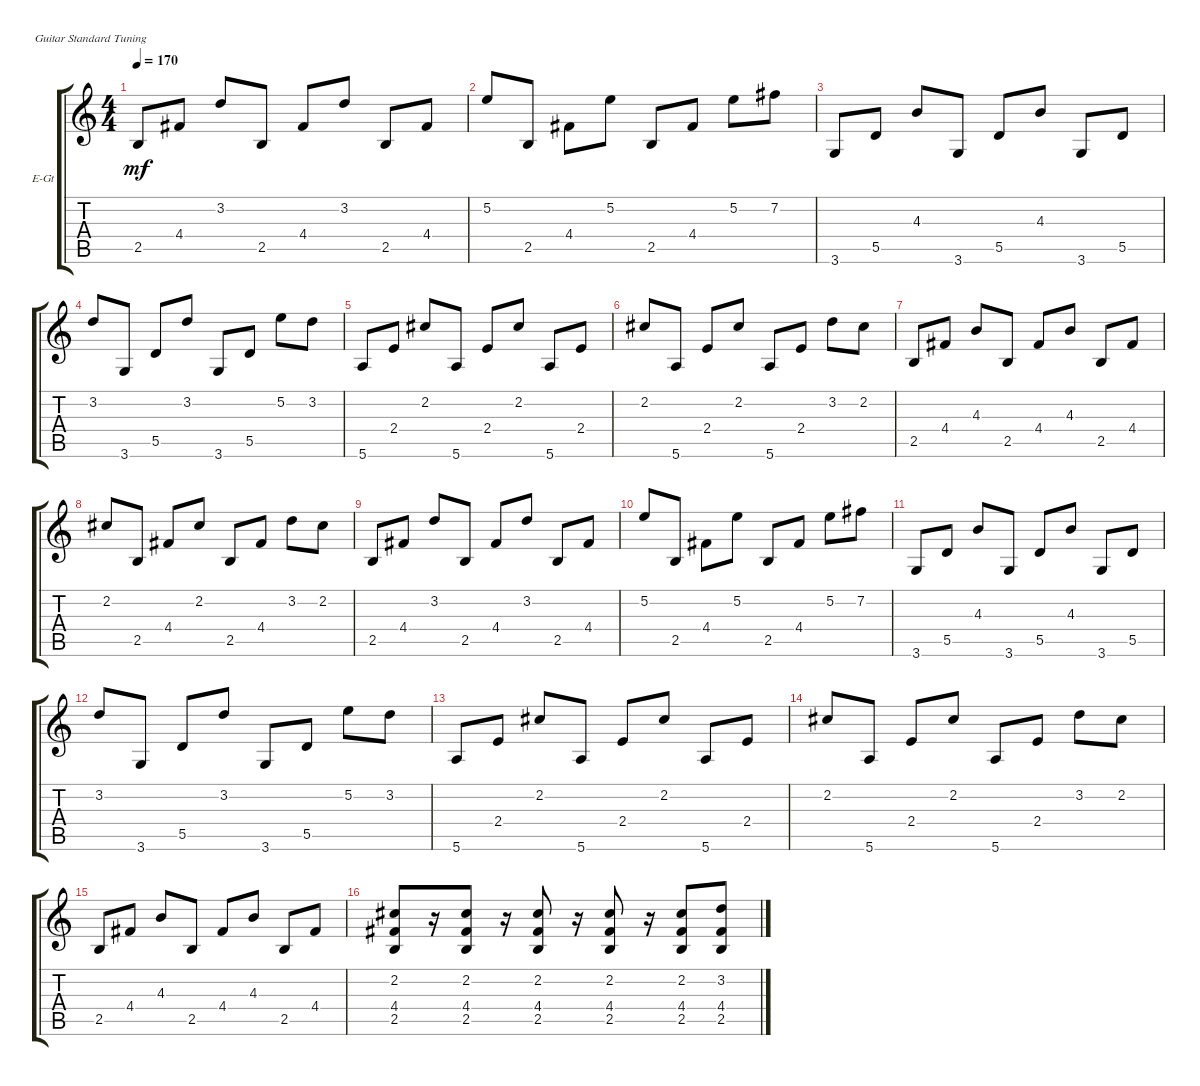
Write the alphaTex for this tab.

\defaultSystemsLayout 4
\bracketExtendMode groupsimilarinstruments
\firstSystemTrackNameOrientation horizontal
\otherSystemsTrackNameOrientation horizontal
\track ("Electric Guitar" "E-Gt") {instrument distortionguitar}
\staff {score tabs}
\tuning (E4 B3 G3 D3 A2 E2)
\ts (4 4)
\tempo 170
\clef g2
\ks c
2.5.8{dy mf instrument distortionguitar} 4.4.8 3.2.8 2.5.8 4.4.8 3.2.8 2.5.8 4.4.8 |
5.2.8 2.5.8 4.4.8 5.2.8 2.5.8 4.4.8 5.2.8 7.2.8 |
3.6.8 5.5.8 4.3.8 3.6.8 5.5.8 4.3.8 3.6.8 5.5.8 |
3.2.8 3.6.8 5.5.8 3.2.8 3.6.8 5.5.8 5.2.8 3.2.8 |
5.6.8 2.4.8 2.2.8 5.6.8 2.4.8 2.2.8 5.6.8 2.4.8 |
2.2.8 5.6.8 2.4.8 2.2.8 5.6.8 2.4.8 3.2.8 2.2.8 |
2.5.8 4.4.8 4.3.8 2.5.8 4.4.8 4.3.8 2.5.8 4.4.8 |
2.2.8 2.5.8 4.4.8 2.2.8 2.5.8 4.4.8 3.2.8 2.2.8 |
2.5.8 4.4.8 3.2.8 2.5.8 4.4.8 3.2.8 2.5.8 4.4.8 |
5.2.8 2.5.8 4.4.8 5.2.8 2.5.8 4.4.8 5.2.8 7.2.8 |
3.6.8 5.5.8 4.3.8 3.6.8 5.5.8 4.3.8 3.6.8 5.5.8 |
3.2.8 3.6.8 5.5.8 3.2.8 3.6.8 5.5.8 5.2.8 3.2.8 |
5.6.8 2.4.8 2.2.8 5.6.8 2.4.8 2.2.8 5.6.8 2.4.8 |
2.2.8 5.6.8 2.4.8 2.2.8 5.6.8 2.4.8 3.2.8 2.2.8 |
2.5.8 4.4.8 4.3.8 2.5.8 4.4.8 4.3.8 2.5.8 4.4.8 |
(2.5 4.4 2.2).8 r.16 (2.5 4.4 2.2).8 r.16 (2.5 4.4 2.2).8 r.16 (2.5 4.4 2.2).8 r.16 (2.5 4.4 2.2).8 (2.5 4.4 3.2).8
